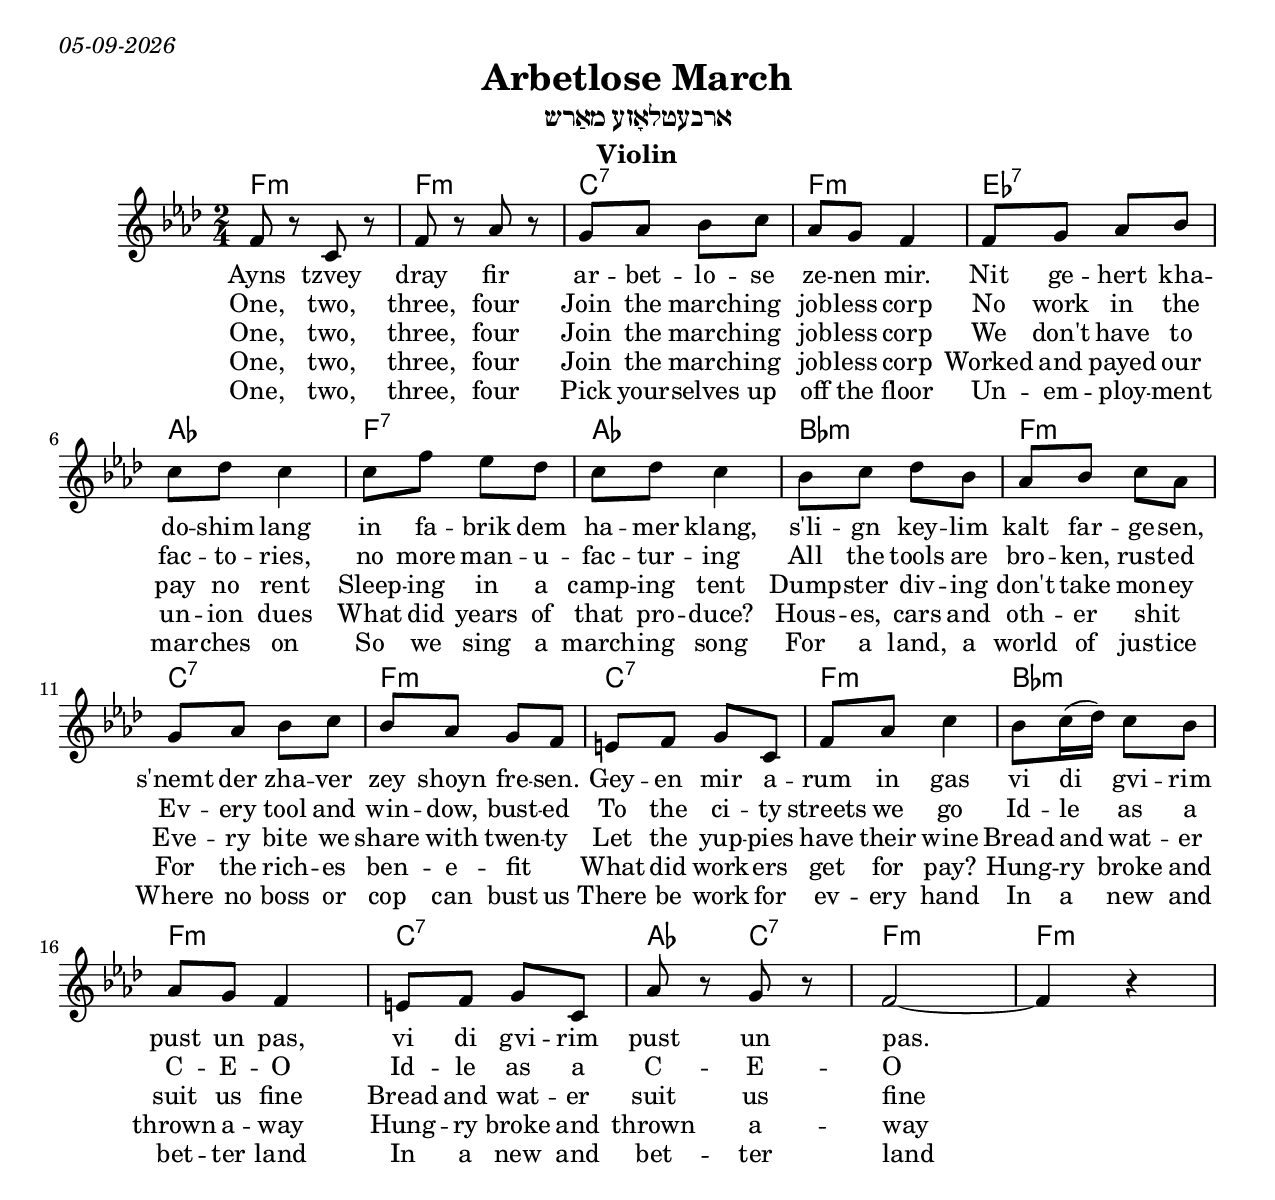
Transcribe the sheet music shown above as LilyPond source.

\version "2.18.0"
\include "english.ly"
\paper{
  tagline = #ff
  print-all-headers = ##t
  #(set-paper-size "letter")
}
date = #(strftime "%d-%m-%Y" (localtime (current-time)))

\markup{ \italic{ \date }  }

%\markup{ Got something to say? }

global = {
  \clef treble
  \key g \minor
  \time 2/4
  \set Score.markFormatter = #format-mark-box-alphabet
}

%#################################### Melody ########################
%melody =  \transpose c d \relative c' {  %transpose for clarinet
melody = \relative c'' {
  \global
  %\partial 16*3 a16 d f   %lead in notes
  g8 r d r    |
  g r bf r    |
  a bf c d    |
  bf a g4     |
  g8 a bf c   |
  d ef d4     |
  d8 g f ef   |
  d ef d4     |
  c8 d ef c   |
  bf c d bf   |
  a bf c d    |
  c bf a g    |
  fs g a d,   |
  g bf d4     |
  c8 d16( ef) d8 c |
  bf a g4     |
  fs8 g a d,  |
  bf' r a r   |
  g2~   |
  g4 r




}
%################################# Lyrics #####################
\addlyrics{
  %\set stanza = #"1. "
  Ayns tzvey dray fir
  ar -- bet -- lo -- se ze -- nen mir.
  Nit ge -- hert kha -- do -- shim lang
  in fa -- brik dem ha -- mer klang,
  s'li -- gn key -- lim kalt far -- ge -- sen,
  s'nemt der zha -- ver zey shoyn fre -- sen.
  Gey -- en mir a -- rum in gas
  vi di gvi -- rim pust un pas,
  vi di gvi -- rim pust un pas.
}
\addlyrics {
  One, two, three, four
  Join the march -- ing job -- less corp
  No work in the fac -- to -- ries,
  no more man -- u -- fac -- tur -- ing
  All the tools are bro -- ken, rust -- ed
  Ev -- ery tool and win -- dow, bust -- ed
  %Out in -- to the street we go
  To the ci -- ty streets we go
  Id -- le as a C -- E -- O
  Id -- le as a C -- E -- O
}

\addlyrics {
  One, two, three, four
  Join the march -- ing job -- less corp
  We don't have to pay no rent
  Sleep -- ing in a camp -- ing tent
  Dump -- ster div -- ing don't take mon -- ey
  Eve -- ry bite we share with twen -- ty
  Let the yup -- pies have their wine
  Bread and wat -- er suit us fine
  Bread and wat -- er suit us fine
}

\addlyrics {
One, two, three, four
  Join the march -- ing job -- less corp
  Worked and payed our un -- ion dues
  What did years of that pro -- duce?
  Hous -- es, cars and oth -- er shit _
  For the rich -- es ben -- e -- fit _
  What did work -- ers get for pay?
  Hung -- ry broke and thrown a -- way
   Hung -- ry broke and thrown a -- way
}

\addlyrics {
  One, two, three, four
  Pick your -- selves up off the floor
  Un -- em -- ploy -- ment mar -- ches on
  So we sing a march -- ing song
  For a land, a world of just -- ice
  Where no boss or cop can bust us
  There be work for ev -- ery hand
  In a new and bet -- ter land
  In a new and bet -- ter land
}

%################################# Chords #######################
harmonies = \chordmode {
  g2:m  |
  g:m   |
  d:7      |
  g:m      |
  f:7      |
  bf       |
  g:7      |
  bf       |
  c:m      |
  g:m      |
  d:7      |
  g:m      |
  d:7      |
  g:m      |
  c:m      |
  g:m      |
  d:7      |
  bf4 d4:7  |
  g2:m      |
  g:m
}

\score {
  <<
    \new ChordNames {
      \set chordChanges = ##f
     \transpose g f \harmonies
    }
   \transpose g f \new Staff   \melody
  >>
  \header{
    title= "Arbetlose March"
    subtitle="ארבעטלאָזע מאַרש"
    composer= ""
    instrument = "Violin"
    arranger= ""
  }
  \midi{\tempo 4 = 120}
  \layout{indent = 1.0\cm}
}
%{
% more verses:
\markup{}
\markup {
  \fill-line {
    \hspace #0.1 % distance from left margin
    \column {
      \line { "1."
	\column {
	  ""
	}
      }
      \hspace #0.2 % vertical distance between verses
      \line { "2."
	\column {
	 ""
	}
      }
    }
    \hspace #0.1  % horiz. distance between columns
    \column {
      \line { "3."
	\column {
	  ""
	}
      }
      \hspace #0.2 % distance between verses
      \line { "4."
	\column {
	 ""
	}
      }
    }
    \hspace #0.1 % distance to right margin
  }
}

%}
%{
אײנס, צװײ, דרײַ, פֿיר,
  אַרבעטלאָזע זענען מיר,
  נישט געהערט חדשים לאַנג
  אין פֿאַבריק דעם האַמער־קלאַנג,
  ס׳ליגן כּלים קאלט, פֿאַרגערסן,
  ס׳נעמט דער זשאַװער זײ שױן פֿרעסן,
  גײען מיר אַרום אין גאַס,
  װי די גבֿירים פּוסט־און־פּאַס.

  *רעפֿרען:*
  אײנס, צװײ, דרײַ, פֿיר,
  אַרבעטלאָזע זענען מיר,
  אָן אַ בגד, אָן אַ הײם,
  אונדזער בעט איז ערד און לײם,
  האָט נאָך װער װאָס צו געניסן,
  טײלט מען זיך מיט יעדן ביסן,
  װאַסער, װי די גבֿירים װײַן,
  גיסן מיר אין זיך ארײַן.

  אײנס, צװײ, דרײַ, פֿיר,
  אַרבעטלאָזע זענען מיר,
  יאָרן לאַנג געאַרבעט שװער,
  און געשאַפֿט אַלץ מער און מער
  הײַער, שלעסער, שטעט און לענדער
  פֿאַר אַ הײַסעלע פֿאַרשװענדער,
  אונדזער לױן דערפֿאַר אין װאָס?
  הונגער, נױט און אַרבעטלאָז.

  אײַנס, צװײ, דרײַ, פֿיר,
  אָט אזױ מאַרשירן מיר,
  אַרבעטלאָזע, טריט נאָך טריט
  און מיר זינגען זיך אַ ליד
  פֿון אַ לאַנד, אַ װעלט אַ נײַע,
  װוּ עס לעבן מענטשען פֿרײַע,
  אַרבעטלאָז איז קײן שום האַנט,
  אין דעם נײַעם פֿרײַען לאַנד.

%}